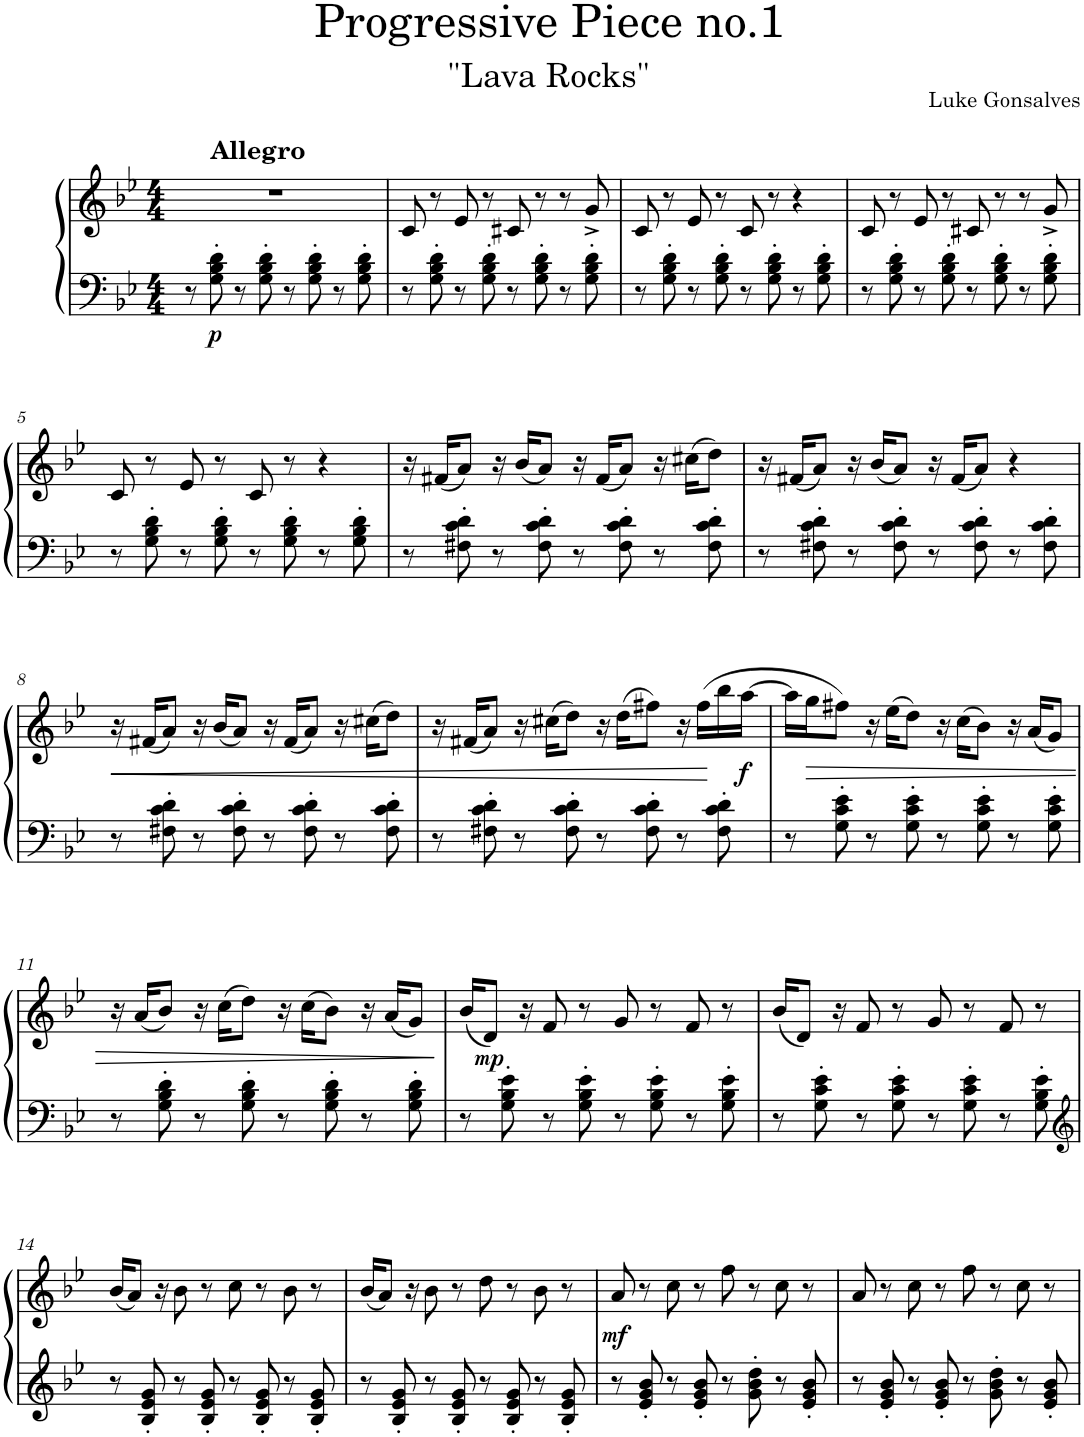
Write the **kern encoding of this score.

**kern	**kern	**dynam
*part1	*part1	*part1
*staff2	*staff1	*staff1/2
*I"Piano	*	*
*I'Pno.	*	*
*clefF4	*clefG2	*
*k[b-e-]	*k[b-e-]	*
*M4/4	*M4/4	*
=1	=1	=1
*	*^	*
8r	1r	8ryy	.
!	!	!LO:TX:a:B:t=Allegro	!
!	!	!	!LO:DY:b=2
8G\' 8B-\' 8d\'	.	2..ryy	p
8r	.	.	.
8G\' 8B-\' 8d\'	.	.	.
8r	.	.	.
8G\' 8B-\' 8d\'	.	.	.
8r	.	.	.
8G\' 8B-\' 8d\'	.	.	.
*	*v	*v	*
=2	=2	=2
8r	8c/	.
8G\' 8B-\' 8d\'	8r	.
8r	8e-/	.
8G\' 8B-\' 8d\'	8r	.
8r	8c#X/	.
8G\' 8B-\' 8d\'	8r	.
8r	8r	.
8G\' 8B-\' 8d\'	8g^/	.
=3	=3	=3
8r	8c/	.
8G\' 8B-\' 8d\'	8r	.
8r	8e-/	.
8G\' 8B-\' 8d\'	8r	.
8r	8c/	.
8G\' 8B-\' 8d\'	8r	.
8r	4r	.
8G\' 8B-\' 8d\'	.	.
=4	=4	=4
8r	8c/	.
8G\' 8B-\' 8d\'	8r	.
8r	8e-/	.
8G\' 8B-\' 8d\'	8r	.
8r	8c#X/	.
8G\' 8B-\' 8d\'	8r	.
8r	8r	.
8G\' 8B-\' 8d\'	8g^/	.
!!LO:LB:g=z
=5	=5	=5
8r	8c/	.
8G\' 8B-\' 8d\'	8r	.
8r	8e-/	.
8G\' 8B-\' 8d\'	8r	.
8r	8c/	.
8G\' 8B-\' 8d\'	8r	.
8r	4r	.
8G\' 8B-\' 8d\'	.	.
=6	=6	=6
8r	16r	.
.	(16f#X/KL	.
8F#X\' 8c\' 8d\'	8a/J)	.
8r	16r	.
.	(16b-/KL	.
8F#\' 8c\' 8d\'	8a/J)	.
8r	16r	.
.	(16f#/KL	.
8F#\' 8c\' 8d\'	8a/J)	.
8r	16r	.
.	(16cc#X\KL	.
8F#\' 8c\' 8d\'	8dd\J)	.
=7	=7	=7
8r	16r	.
.	(16f#X/KL	.
8F#X\' 8c\' 8d\'	8a/J)	.
8r	16r	.
.	(16b-/KL	.
8F#\' 8c\' 8d\'	8a/J)	.
8r	16r	.
.	(16f#/KL	.
8F#\' 8c\' 8d\'	8a/J)	.
8r	4r	.
8F#\' 8c\' 8d\'	.	.
!!LO:LB:g=z
=8	=8	=8
!	!	!LO:HP:b
8r	16r	<
.	(16f#X/KL	.
8F#X\' 8c\' 8d\'	8a/J)	.
8r	16r	.
.	(16b-/KL	.
8F#\' 8c\' 8d\'	8a/J)	.
8r	16r	.
.	(16f#/KL	.
8F#\' 8c\' 8d\'	8a/J)	.
8r	16r	.
.	(16cc#X\KL	.
8F#\' 8c\' 8d\'	8dd\J)	.
=9	=9	=9
8r	16r	.
.	(16f#X/KL	.
8F#X\' 8c\' 8d\'	8a/J)	.
8r	16r	.
.	(16cc#X\KL	.
8F#\' 8c\' 8d\'	8dd\J)	.
8r	16r	.
.	(16dd\KL	.
8F#\' 8c\' 8d\'	8ff#X\J)	.
8r	16r	.
.	(16ff#\LL	.
8F#\' 8c\' 8d\'	16bb-\	[
!	!	!LO:DY:b
.	[16aa\JJ	f
=10	=10	=10
8r	16aa\LL]	.
!	!	!LO:HP:b
.	16gg\J	>
8G\' 8c\' 8e-\'	8ff#X\J)	.
8r	16r	.
.	(16ee-\KL	.
8G\' 8c\' 8e-\'	8dd\J)	.
8r	16r	.
.	(16cc\KL	.
8G\' 8c\' 8e-\'	8b-\J)	.
8r	16r	.
.	(16a/KL	.
8G\' 8c\' 8e-\'	8g/J)	.
!!LO:LB:g=z
=11	=11	=11
8r	16r	.
.	(16a/KL	.
8G\' 8B-\' 8d\'	8b-/J)	.
8r	16r	.
.	(16cc\KL	.
8G\' 8B-\' 8d\'	8dd\J)	.
8r	16r	.
.	(16cc\KL	.
8G\' 8B-\' 8d\'	8b-\J)	.
8r	16r	.
.	(16a/KL	.
8G\' 8B-\' 8d\'	8g/J)	.
.	.	]
=12	=12	=12
8r	(16b-/KL	.
!	!	!LO:DY:b
.	8d/J)	mp
8G\' 8B-\' 8e-\'	.	.
.	16r	.
8r	8f/	.
8G\' 8B-\' 8e-\'	8r	.
8r	8g/	.
8G\' 8B-\' 8e-\'	8r	.
8r	8f/	.
8G\' 8B-\' 8e-\'	8r	.
=13	=13	=13
8r	(16b-/KL	.
.	8d/J)	.
8G\' 8c\' 8e-\'	.	.
.	16r	.
8r	8f/	.
8G\' 8c\' 8e-\'	8r	.
8r	8g/	.
8G\' 8c\' 8e-\'	8r	.
8r	8f/	.
8G\' 8B-\' 8e-\'	8r	.
!!LO:LB:g=z
=14	=14	=14
*clefG2	*	*
8r	(16b-/KL	.
.	8a/J)	.
8B-/' 8e-/' 8g/'	.	.
.	16r	.
8r	8b-\	.
8B-/' 8e-/' 8g/'	8r	.
8r	8cc\	.
8B-/' 8e-/' 8g/'	8r	.
8r	8b-\	.
8B-/' 8e-/' 8g/'	8r	.
=15	=15	=15
8r	(16b-/KL	.
.	8a/J)	.
8B-/' 8e-/' 8g/'	.	.
.	16r	.
8r	8b-\	.
8B-/' 8e-/' 8g/'	8r	.
8r	8dd\	.
8B-/' 8e-/' 8g/'	8r	.
8r	8b-\	.
8B-/' 8e-/' 8g/'	8r	.
=16	=16	=16
!	!	!LO:DY:b
8r	8a/	mf
8e-/' 8g/' 8b-/'	8r	.
8r	8cc\	.
8e-/' 8g/' 8b-/'	8r	.
8r	8ff\	.
8g\' 8b-\' 8dd\'	8r	.
8r	8cc\	.
8e-/' 8g/' 8b-/'	8r	.
=17	=17	=17
8r	8a/	.
8e-/' 8g/' 8b-/'	8r	.
8r	8cc\	.
8e-/' 8g/' 8b-/'	8r	.
8r	8ff\	.
8g\' 8b-\' 8dd\'	8r	.
8r	8cc\	.
8e-/' 8g/' 8b-/'	8r	.
=	=	=
*-	*-	*-
